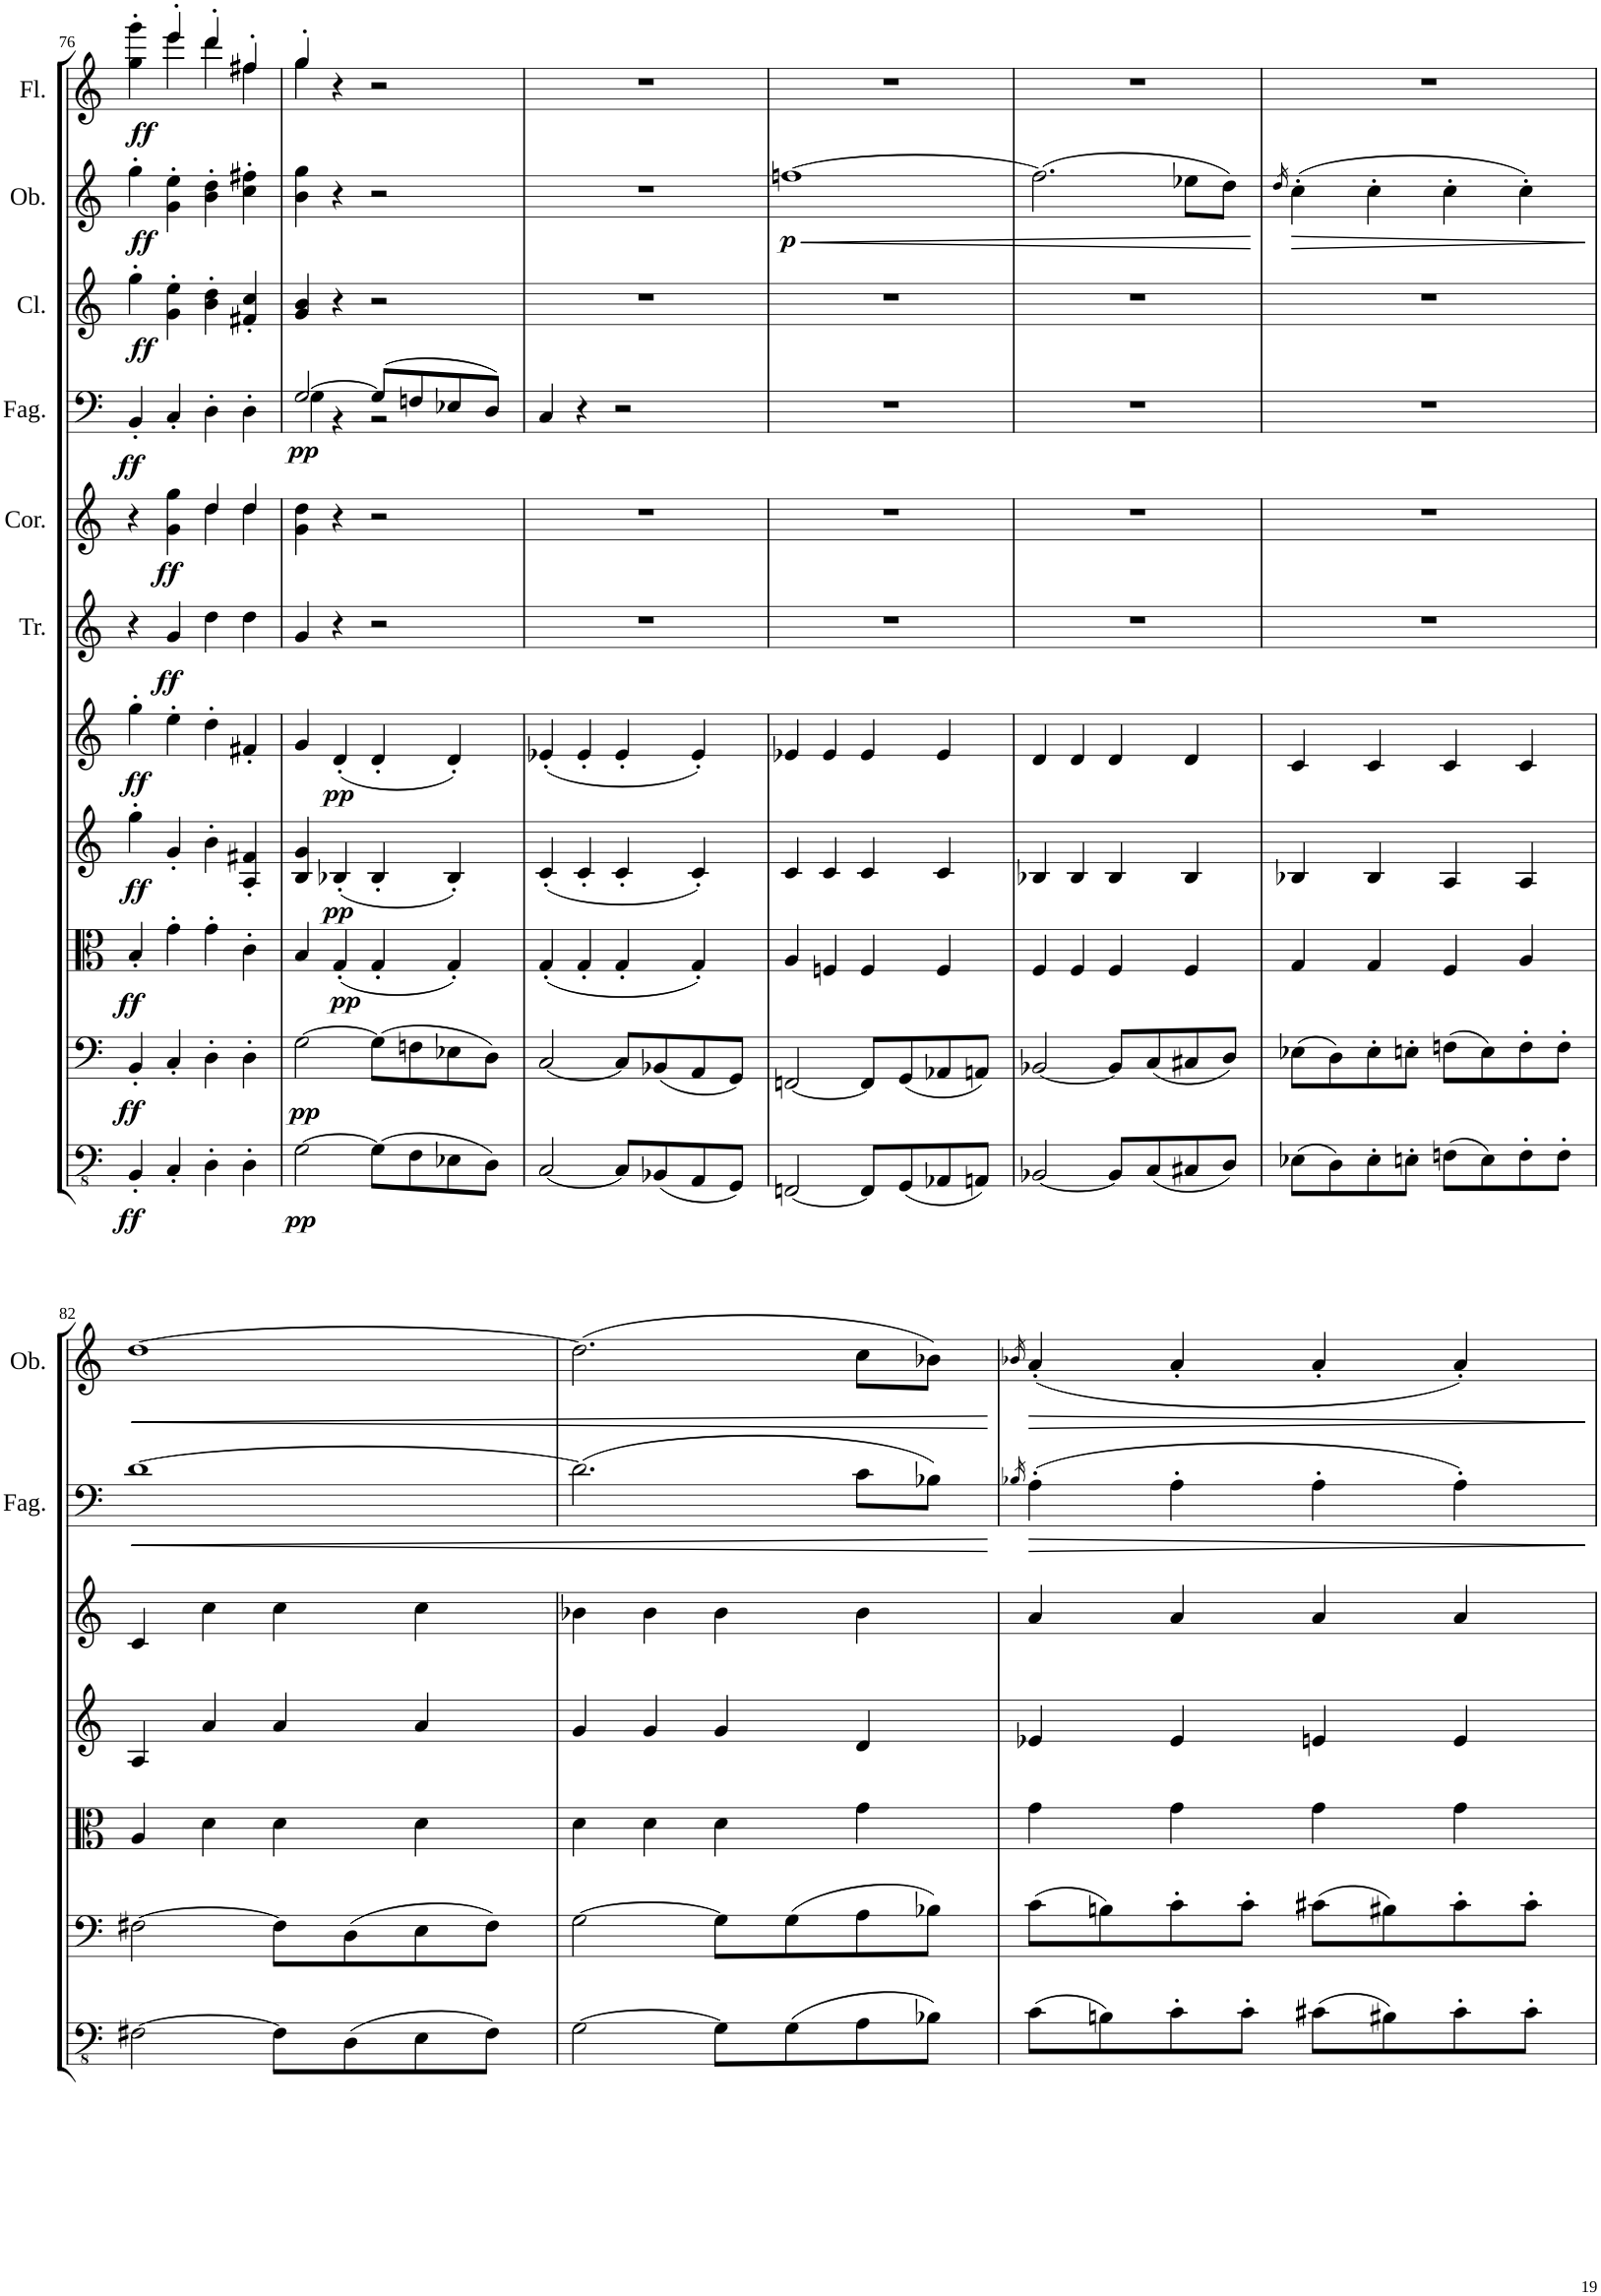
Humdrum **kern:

**kern	**dynam	**kern	**dynam	**kern	**dynam	**kern	**dynam	**kern	**dynam	**kern	**dynam	**kern	**dynam	**kern	**dynam	**kern	**dynam	**kern	**dynam	**kern	**dynam
*part11	*part11	*part10	*part10	*part9	*part9	*part8	*part8	*part7	*part7	*part6	*part6	*part5	*part5	*part4	*part4	*part3	*part3	*part2	*part2	*part1	*part1
*staff11	*staff11	*staff10	*staff10	*staff9	*staff9	*staff8	*staff8	*staff7	*staff7	*staff6	*staff6	*staff5	*staff5	*staff4	*staff4	*staff3	*staff3	*staff2	*staff2	*staff1	*staff1
*I"Contrabasso	*	*I"Violoncello	*	*I"Viola	*	*I"Violino II	*	*I"Violino I	*	*I"Trombe in C	*	*I"Corni in C	*	*I"Fagotti	*	*I"Clarinetti in C	*	*I"Oboi	*	*I"Flauti	*
*	*	*	*	*	*	*	*	*	*	*I'Tr.	*	*I'Cor.	*	*I'Fag.	*	*I'Cl.	*	*I'Ob.	*	*I'Fl.	*
!!LO:PB:g=z
*clefFv4	*	*clefF4	*	*clefC3	*	*clefG2	*	*clefG2	*	*clefG2	*	*clefG2	*	*clefF4	*	*clefG2	*	*clefG2	*	*clefG2	*
*	*	*	*	*	*	*	*	*	*	*Trd1c2	*	*Trd7c12	*	*	*	*Trd1c2	*	*	*	*	*
*k[]	*	*k[]	*	*k[]	*	*k[]	*	*k[]	*	*k[]	*	*k[]	*	*k[]	*	*k[]	*	*k[]	*	*k[]	*
*M2/2	*	*M2/2	*	*M2/2	*	*M2/2	*	*M2/2	*	*M2/2	*	*M2/2	*	*M2/2	*	*M2/2	*	*M2/2	*	*M2/2	*
*met(c|)	*	*met(c|)	*	*met(c|)	*	*met(c|)	*	*met(c|)	*	*met(c|)	*	*met(c|)	*	*met(c|)	*	*met(c|)	*	*met(c|)	*	*met(c|)	*
=76	=76	=76	=76	=76	=76	=76	=76	=76	=76	=76	=76	=76	=76	=76	=76	=76	=76	=76	=76	=76	=76
*	*	*	*	*	*	*	*	*	*	*	*	*^	*	*	*	*	*	*	*	*^	*
!	!LO:DY:b	!	!LO:DY:b	!	!LO:DY:b	!	!LO:DY:b	!	!LO:DY:b	!	!	!	!	!	!	!LO:DY:b	!	!LO:DY:b	!	!LO:DY:b	!	!	!LO:DY:b
4BBB'/	ff	4BB'/	ff	4B'/	ff	4gg'\	ff	4gg'\	ff	4r	.	4r	2ryy	.	4BB'/	ff	4gg'\	ff	4gg'\	ff	4gg\'> 4ggg\'>	4ryy	ff
!	!	!	!	!	!	!	!	!	!	!	!LO:DY:b	!	!	!LO:DY:b	!	!	!	!	!	!	!	!	!
4CC'/	.	4C'/	.	4g'\	.	4g'/	.	4ee'\	.	4g/	ff	4g\ 4gg\	.	ff	4C'/	.	4g\' 4ee\'	.	4g\' 4ee\'	.	4eee'/	4eee'\	.
4DD'\	.	4D'\	.	4g'\	.	4b'\	.	4dd'\	.	4dd\	.	4dd/	4dd\	.	4D'\	.	4b\' 4dd\'	.	4b\' 4dd\'	.	4ddd'/	4ddd'\	.
4DD'\	.	4D'\	.	4c'\	.	4A/' 4f#X/'	.	4f#X'/	.	4dd\	.	4dd/	4dd\	.	4D'\	.	4f#X/' 4cc/'	.	4cc\' 4ff#X\'	.	4ff#X'/	4ff#'\	.
=77	=77	=77	=77	=77	=77	=77	=77	=77	=77	=77	=77	=77	=77	=77	=77	=77	=77	=77	=77	=77	=77	=77	=77
*	*	*	*	*	*	*	*	*	*	*	*	*	*	*	*^	*	*	*	*	*	*	*	*
!	!LO:DY:b	!	!LO:DY:b	!	!	!	!	!	!	!	!	!	!	!	!	!	!LO:DY:b	!	!	!	!	!	!	!
*	*	*	*	*	*	*	*	*	*	*	*	*v	*v	*	*	*	*	*	*	*	*	*	*	*
[2GG\	pp	[2G\	pp	4B/	.	4B/ 4g/	.	4g/	.	4g/	.	4g\ 4dd\	.	[2G/	4G\	pp	4g/ 4b/	.	4b\ 4gg\	.	4gg'/	4gg'\	.
!	!	!	!	!	!LO:DY:b	!	!LO:DY:b	!	!LO:DY:b	!	!	!	!	!	!	!	!	!	!	!	!	!	!
.	.	.	.	(4G'/	pp	(4B-X'/	pp	(4d'/	pp	4r	.	4r	.	.	4r	.	4r	.	4r	.	4r	2.ryy	.
(8GG\L]	.	(8G\L]	.	4G'/	.	4B-'/	.	4d'/	.	2r	.	2r	.	(8G/L]	2r	.	2r	.	2r	.	2r	.	.
8FF\	.	8Fn\	.	.	.	.	.	.	.	.	.	.	.	8Fn/	.	.	.	.	.	.	.	.	.
8EE-X\	.	8E-X\	.	4G'/)	.	4B-'/)	.	4d'/)	.	.	.	.	.	8E-X/	.	.	.	.	.	.	.	.	.
8DD\J)	.	8D\J)	.	.	.	.	.	.	.	.	.	.	.	8D/J)	.	.	.	.	.	.	.	.	.
*	*	*	*	*	*	*	*	*	*	*	*	*	*	*v	*v	*	*	*	*	*	*v	*v	*
=78	=78	=78	=78	=78	=78	=78	=78	=78	=78	=78	=78	=78	=78	=78	=78	=78	=78	=78	=78	=78	=78
[2CC/	.	[2C/	.	(4G'/	.	(4c'/	.	(4e-X'/	.	1r	.	1r	.	4C/	.	1r	.	1r	.	1r	.
.	.	.	.	4G'/	.	4c'/	.	4e-'/	.	.	.	.	.	4r	.	.	.	.	.	.	.
8CC/L]	.	8C/L]	.	4G'/	.	4c'/	.	4e-'/	.	.	.	.	.	2r	.	.	.	.	.	.	.
(8BBB-X/	.	(8BB-X/	.	.	.	.	.	.	.	.	.	.	.	.	.	.	.	.	.	.	.
8AAA/	.	8AA/	.	4G'/)	.	4c'/)	.	4e-'/)	.	.	.	.	.	.	.	.	.	.	.	.	.
8GGG/J)	.	8GG/J)	.	.	.	.	.	.	.	.	.	.	.	.	.	.	.	.	.	.	.
=79	=79	=79	=79	=79	=79	=79	=79	=79	=79	=79	=79	=79	=79	=79	=79	=79	=79	=79	=79	=79	=79
!	!	!	!	!	!	!	!	!	!	!	!	!	!	!	!	!	!	!	!LO:HP:b	!	!
!	!	!	!	!	!	!	!	!	!	!	!	!	!	!	!	!	!	!	!LO:DY:n=1:b	!	!
[2FFFn/	.	[2FFn/	.	4A/	.	4c/	.	4e-X/	.	1r	.	1r	.	1r	.	1r	.	[1ffn	< p	1r	.
.	.	.	.	4Fn/	.	4c/	.	4e-/	.	.	.	.	.	.	.	.	.	.	.	.	.
8FFF/L]	.	8FF/L]	.	4F/	.	4c/	.	4e-/	.	.	.	.	.	.	.	.	.	.	.	.	.
(8GGG/	.	(8GG/	.	.	.	.	.	.	.	.	.	.	.	.	.	.	.	.	.	.	.
8AAA-X/	.	8AA-X/	.	4F/	.	4c/	.	4e-/	.	.	.	.	.	.	.	.	.	.	.	.	.
8AAAn/J)	.	8AAn/J)	.	.	.	.	.	.	.	.	.	.	.	.	.	.	.	.	.	.	.
=80	=80	=80	=80	=80	=80	=80	=80	=80	=80	=80	=80	=80	=80	=80	=80	=80	=80	=80	=80	=80	=80
[2BBB-X/	.	[2BB-X/	.	4F/	.	4B-X/	.	4d/	.	1r	.	1r	.	1r	.	1r	.	(2.ff\]	.	1r	.
.	.	.	.	4F/	.	4B-/	.	4d/	.	.	.	.	.	.	.	.	.	.	.	.	.
8BBB-/L]	.	8BB-/L]	.	4F/	.	4B-/	.	4d/	.	.	.	.	.	.	.	.	.	.	.	.	.
(8CC/	.	(8C/	.	.	.	.	.	.	.	.	.	.	.	.	.	.	.	.	.	.	.
8CC#X/	.	8C#X/	.	4F/	.	4B-/	.	4d/	.	.	.	.	.	.	.	.	.	8ee-X\L	.	.	.
8DD/J)	.	8D/J)	.	.	.	.	.	.	.	.	.	.	.	.	.	.	.	8dd\J)	.	.	.
.	.	.	.	.	.	.	.	.	.	.	.	.	.	.	.	.	.	.	[	.	.
=81	=81	=81	=81	=81	=81	=81	=81	=81	=81	=81	=81	=81	=81	=81	=81	=81	=81	=81	=81	=81	=81
.	.	.	.	.	.	.	.	.	.	.	.	.	.	.	.	.	.	16qdd/	.	.	.
(8EE-X\L	.	(8E-X\L	.	4G/	.	4B-X/	.	4c/	.	1r	.	1r	.	1r	.	1r	.	(4cc'\	.	1r	.
8DD\)	.	8D\)	.	.	.	.	.	.	.	.	.	.	.	.	.	.	.	.	.	.	.
8EE-'\	.	8E-'\	.	4G/	.	4B-/	.	4c/	.	.	.	.	.	.	.	.	.	4cc'\	.	.	.
8EEn'\J	.	8En'\J	.	.	.	.	.	.	.	.	.	.	.	.	.	.	.	.	.	.	.
(8FFn\L	.	(8Fn\L	.	4F/	.	4A/	.	4c/	.	.	.	.	.	.	.	.	.	4cc'\	.	.	.
8EE\)	.	8E\)	.	.	.	.	.	.	.	.	.	.	.	.	.	.	.	.	.	.	.
8FF'\	.	8F'\	.	4A/	.	4A/	.	4c/	.	.	.	.	.	.	.	.	.	4cc'\)	.	.	.
8FF'\J	.	8F'\J	.	.	.	.	.	.	.	.	.	.	.	.	.	.	.	.	.	.	.
!!LO:LB:g=z
=82	=82	=82	=82	=82	=82	=82	=82	=82	=82	=82	=82	=82	=82	=82	=82	=82	=82	=82	=82	=82	=82
!	!	!	!	!	!	!	!	!	!	!	!	!	!	!	!LO:HP:b	!	!	!	!LO:HP:b	!	!
[2FF#X\	.	[2F#X\	.	4A/	.	4A/	.	4c/	.	1r	.	1r	.	[1d	<	1r	.	[1dd	<	1r	.
.	.	.	.	4d\	.	4a/	.	4cc\	.	.	.	.	.	.	.	.	.	.	.	.	.
8FF#\L]	.	8F#\L]	.	4d\	.	4a/	.	4cc\	.	.	.	.	.	.	.	.	.	.	.	.	.
(8DD\	.	(8D\	.	.	.	.	.	.	.	.	.	.	.	.	.	.	.	.	.	.	.
8EE\	.	8E\	.	4d\	.	4a/	.	4cc\	.	.	.	.	.	.	.	.	.	.	.	.	.
8FF#\J)	.	8F#\J)	.	.	.	.	.	.	.	.	.	.	.	.	.	.	.	.	.	.	.
=83	=83	=83	=83	=83	=83	=83	=83	=83	=83	=83	=83	=83	=83	=83	=83	=83	=83	=83	=83	=83	=83
[2GG\	.	[2G\	.	4d\	.	4g/	.	4b-X\	.	1r	.	1r	.	(2.d\]	.	1r	.	(2.dd\]	.	1r	.
.	.	.	.	4d\	.	4g/	.	4b-\	.	.	.	.	.	.	.	.	.	.	.	.	.
8GG\L]	.	8G\L]	.	4d\	.	4g/	.	4b-\	.	.	.	.	.	.	.	.	.	.	.	.	.
(8GG\	.	(8G\	.	.	.	.	.	.	.	.	.	.	.	.	.	.	.	.	.	.	.
8AA\	.	8A\	.	4g\	.	4d/	.	4b-\	.	.	.	.	.	8c\L	.	.	.	8cc\L	.	.	.
8BB-X\J)	.	8B-X\J)	.	.	.	.	.	.	.	.	.	.	.	8B-X\J)	.	.	.	8b-X\J)	.	.	.
.	.	.	.	.	.	.	.	.	.	.	.	.	.	.	[	.	.	.	[	.	.
=84	=84	=84	=84	=84	=84	=84	=84	=84	=84	=84	=84	=84	=84	=84	=84	=84	=84	=84	=84	=84	=84
.	.	.	.	.	.	.	.	.	.	.	.	.	.	16qB-X/	.	.	.	16qb-X/	.	.	.
(8C\L	.	(8c\L	.	4g\	.	4e-X/	.	4a/	.	1r	.	1r	.	(4A'\	.	1r	.	(4a'/	.	1r	.
8BBn\)	.	8Bn\)	.	.	.	.	.	.	.	.	.	.	.	.	.	.	.	.	.	.	.
8C'\	.	8c'\	.	4g\	.	4e-/	.	4a/	.	.	.	.	.	4A'\	.	.	.	4a'/	.	.	.
8C'\J	.	8c'\J	.	.	.	.	.	.	.	.	.	.	.	.	.	.	.	.	.	.	.
(8C#X\L	.	(8c#X\L	.	4g\	.	4en/	.	4a/	.	.	.	.	.	4A'\	.	.	.	4a'/	.	.	.
8BB#X\)	.	8B#X\)	.	.	.	.	.	.	.	.	.	.	.	.	.	.	.	.	.	.	.
8C#'\	.	8c#'\	.	4g\	.	4e/	.	4a/	.	.	.	.	.	4A'\)	.	.	.	4a'/)	.	.	.
8C#'\J	.	8c#'\J	.	.	.	.	.	.	.	.	.	.	.	.	.	.	.	.	.	.	.
=	=	=	=	=	=	=	=	=	=	=	=	=	=	=	=	=	=	=	=	=	=
*-	*-	*-	*-	*-	*-	*-	*-	*-	*-	*-	*-	*-	*-	*-	*-	*-	*-	*-	*-	*-	*-
